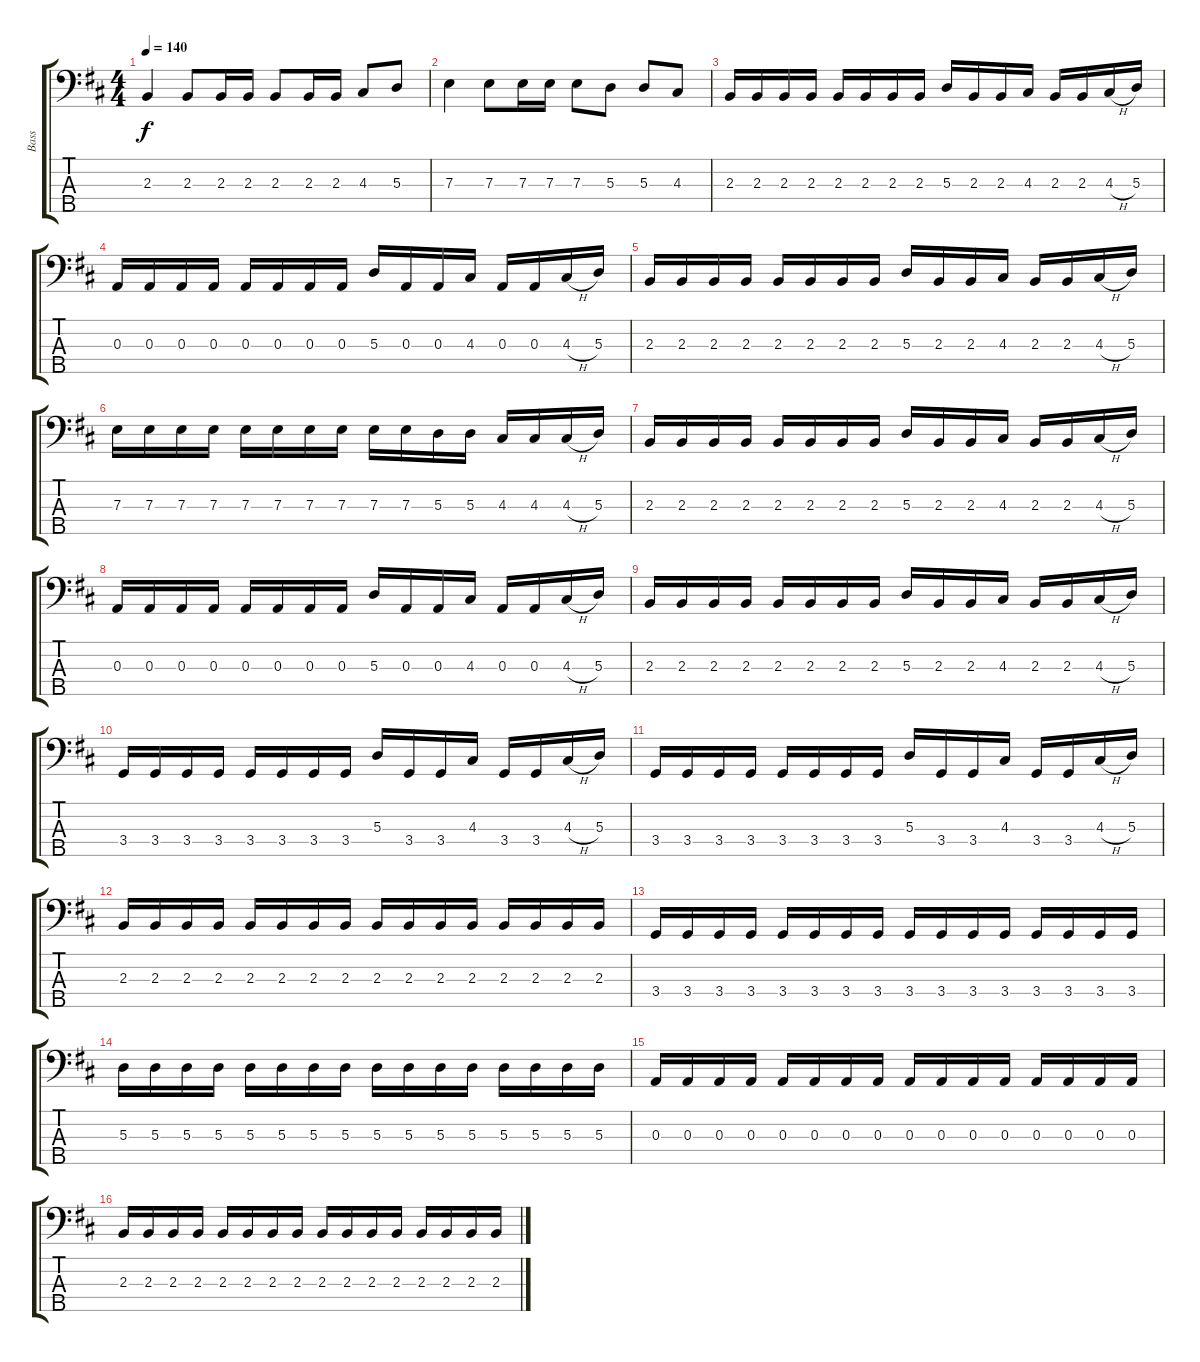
\track ("Bass" "Bass") {instrument electricbassfinger}
\staff {score tabs}
\tuning (G2 D2 A1 E1 B0) {hide}
\ts (4 4)
\tempo 140
\clef f4
\ks bminor
2.3.4{dy f} 2.3.8 2.3.16 2.3.16 2.3.8 2.3.16 2.3.16 4.3.8 5.3.8 |
7.3.4 7.3.8 7.3.16 7.3.16 7.3.8 5.3.8 5.3.8 4.3.8 |
2.3.16 2.3.16 2.3.16 2.3.16 2.3.16 2.3.16 2.3.16 2.3.16 5.3.16 2.3.16 2.3.16 4.3.16 2.3.16 2.3.16 4.3{h}.16 5.3.16 |
0.3.16 0.3.16 0.3.16 0.3.16 0.3.16 0.3.16 0.3.16 0.3.16 5.3.16 0.3.16 0.3.16 4.3.16 0.3.16 0.3.16 4.3{h}.16 5.3.16 |
2.3.16 2.3.16 2.3.16 2.3.16 2.3.16 2.3.16 2.3.16 2.3.16 5.3.16 2.3.16 2.3.16 4.3.16 2.3.16 2.3.16 4.3{h}.16 5.3.16 |
7.3.16 7.3.16 7.3.16 7.3.16 7.3.16 7.3.16 7.3.16 7.3.16 7.3.16 7.3.16 5.3.16 5.3.16 4.3.16 4.3.16 4.3{h}.16 5.3.16 |
2.3.16 2.3.16 2.3.16 2.3.16 2.3.16 2.3.16 2.3.16 2.3.16 5.3.16 2.3.16 2.3.16 4.3.16 2.3.16 2.3.16 4.3{h}.16 5.3.16 |
0.3.16 0.3.16 0.3.16 0.3.16 0.3.16 0.3.16 0.3.16 0.3.16 5.3.16 0.3.16 0.3.16 4.3.16 0.3.16 0.3.16 4.3{h}.16 5.3.16 |
2.3.16 2.3.16 2.3.16 2.3.16 2.3.16 2.3.16 2.3.16 2.3.16 5.3.16 2.3.16 2.3.16 4.3.16 2.3.16 2.3.16 4.3{h}.16 5.3.16 |
3.4.16 3.4.16 3.4.16 3.4.16 3.4.16 3.4.16 3.4.16 3.4.16 5.3.16 3.4.16 3.4.16 4.3.16 3.4.16 3.4.16 4.3{h}.16 5.3.16 |
3.4.16 3.4.16 3.4.16 3.4.16 3.4.16 3.4.16 3.4.16 3.4.16 5.3.16 3.4.16 3.4.16 4.3.16 3.4.16 3.4.16 4.3{h}.16 5.3.16 |
2.3.16 2.3.16 2.3.16 2.3.16 2.3.16 2.3.16 2.3.16 2.3.16 2.3.16 2.3.16 2.3.16 2.3.16 2.3.16 2.3.16 2.3.16 2.3.16 |
3.4.16 3.4.16 3.4.16 3.4.16 3.4.16 3.4.16 3.4.16 3.4.16 3.4.16 3.4.16 3.4.16 3.4.16 3.4.16 3.4.16 3.4.16 3.4.16 |
5.3.16 5.3.16 5.3.16 5.3.16 5.3.16 5.3.16 5.3.16 5.3.16 5.3.16 5.3.16 5.3.16 5.3.16 5.3.16 5.3.16 5.3.16 5.3.16 |
0.3.16 0.3.16 0.3.16 0.3.16 0.3.16 0.3.16 0.3.16 0.3.16 0.3.16 0.3.16 0.3.16 0.3.16 0.3.16 0.3.16 0.3.16 0.3.16 |
2.3.16 2.3.16 2.3.16 2.3.16 2.3.16 2.3.16 2.3.16 2.3.16 2.3.16 2.3.16 2.3.16 2.3.16 2.3.16 2.3.16 2.3.16 2.3.16
